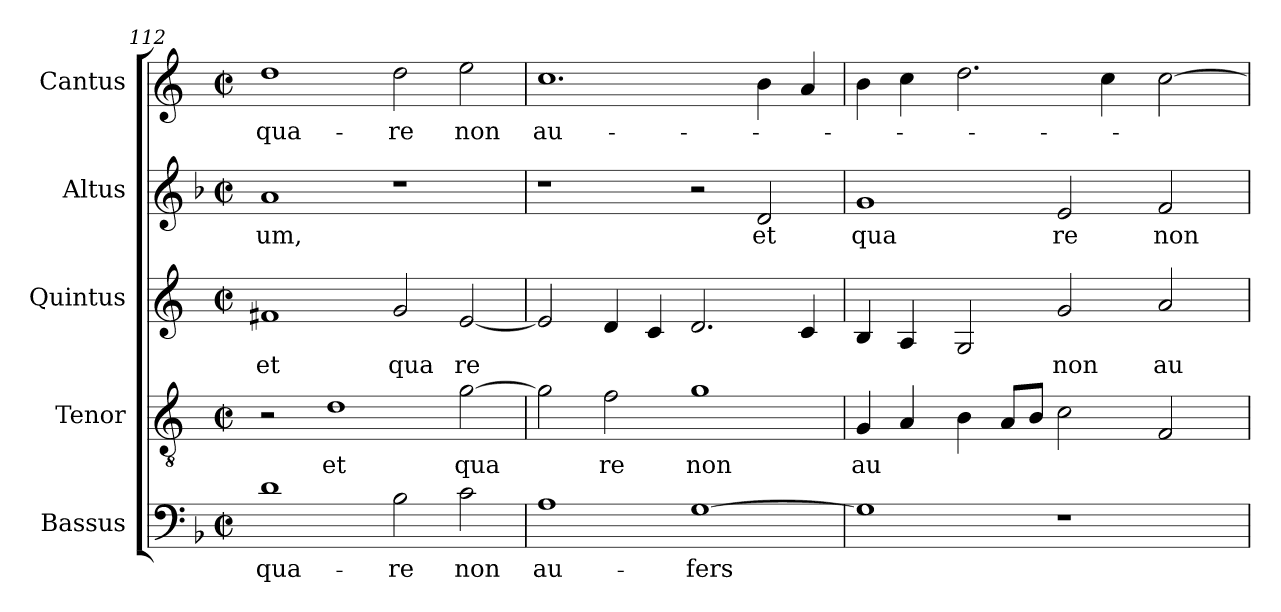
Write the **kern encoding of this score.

**kern	**text	**kern	**text	**kern	**text	**kern	**text	**kern	**text
*part5	*part5	*part4	*part4	*part3	*part3	*part2	*part2	*part1	*part1
*staff5	*staff5	*staff4	*staff4	*staff3	*staff3	*staff2	*staff2	*staff1	*staff1
*I"Bassus	*	*I"Tenor	*	*I"Quintus	*	*I"Altus	*	*I"Cantus	*
*clefF4	*	*clefGv2	*	*clefG2	*	*clefG2	*	*clefG2	*
*k[b-]	*	*	*	*k[]	*	*k[b-]	*	*	*
*F:	*	*	*	*C:	*	*F:	*	*	*
*M2/2	*	*M2/2	*	*M2/2	*	*M2/2	*	*M2/2	*
*met(c|)	*	*met(c|)	*	*met(c|)	*	*met(c|)	*	*met(c|)	*
=112	=112	=112	=112	=112	=112	=112	=112	=112	=112
!	!LO:LY:b:cj	!	!	!	!LO:LY:b:cj	!	!LO:LY:b:cj	!	!LO:LY:b:cj
1d	qua-	2r	.	1f#X	et	1a	um,	1dd	qua-
!	!	!	!LO:LY:b:cj	!	!	!	!	!	!
.	.	1d	et	.	.	.	.	.	.
!	!LO:LY:b:cj	!	!	!	!LO:LY:b:cj	!	!	!	!LO:LY:b:cj
2B-\	-re	.	.	2g/	qua	1r	.	2dd\	-re
!	!LO:LY:b:cj	!	!LO:LY:b	!	!LO:LY:b:cj	!	!	!	!LO:LY:b:cj
2c\	non	[>2g\	qua	[<2e/	re	.	.	2ee\	non
=113	=113	=113	=113	=113	=113	=113	=113	=113	=113
!	!LO:LY:b:cj	!	!	!	!	!	!	!	!LO:LY:b:cj
1A	au-	2g\]	.	2e/]	.	1r	.	1.cc	au-
!	!	!	!LO:LY:b:cj	!	!	!	!	!	!
.	.	2f\	re	4d/	.	.	.	.	.
.	.	.	.	4c/	.	.	.	.	.
!	!LO:LY:b	!	!LO:LY:b:cj	!	!	!	!	!	!
[>1G	-fers	1g	non	2.d/	.	2r	.	.	.
!	!	!	!	!	!	!	!LO:LY:b:cj	!	!
.	.	.	.	.	.	2d/	et	4b\	.
.	.	.	.	4c/	.	.	.	4a/	.
!!LO:PB:g=z
=114	=114	=114	=114	=114	=114	=114	=114	=114	=114
*k[]	*	*	*	*	*	*k[]	*	*	*
*C:	*	*	*	*	*	*C:	*	*	*
!	!	!	!LO:LY:b	!	!	!	!LO:LY:b:cj	!	!
*	*	*	*	*	*	*	*	*^	*
1G]	.	4G/	au	4B/	.	1g	qua	4b\	4ryy	.
.	.	4A/	.	4A/	.	.	.	4cc\	16..ryy	.
.	.	.	.	.	.	.	.	.	1ryy	.
.	.	4B\	.	2G/	.	.	.	2.dd\	.	.
.	.	8A/L	.	.	.	.	.	.	.	.
.	.	8B/J	.	.	.	.	.	.	.	.
!	!	!	!	!	!LO:LY:b:cj	!	!LO:LY:b:cj	!	!	!
1r	.	2c\	.	2g/	non	2e/	re	.	.	.
.	.	.	.	.	.	.	.	4cc\	.	.
.	.	.	.	.	.	.	.	.	2ryy	.
!	!	!	!	!	!LO:LY:b:cj	!	!LO:LY:b:cj	!	!	!
.	.	2F/	.	2a/	au	2f/	non	[>2cc\	.	.
.	.	.	.	.	.	.	.	.	8ryy	.
.	.	.	.	.	.	.	.	.	64ryy	.
*	*	*	*	*	*	*	*	*v	*v	*
=	=	=	=	=	=	=	=	=	=
*-	*-	*-	*-	*-	*-	*-	*-	*-	*-
